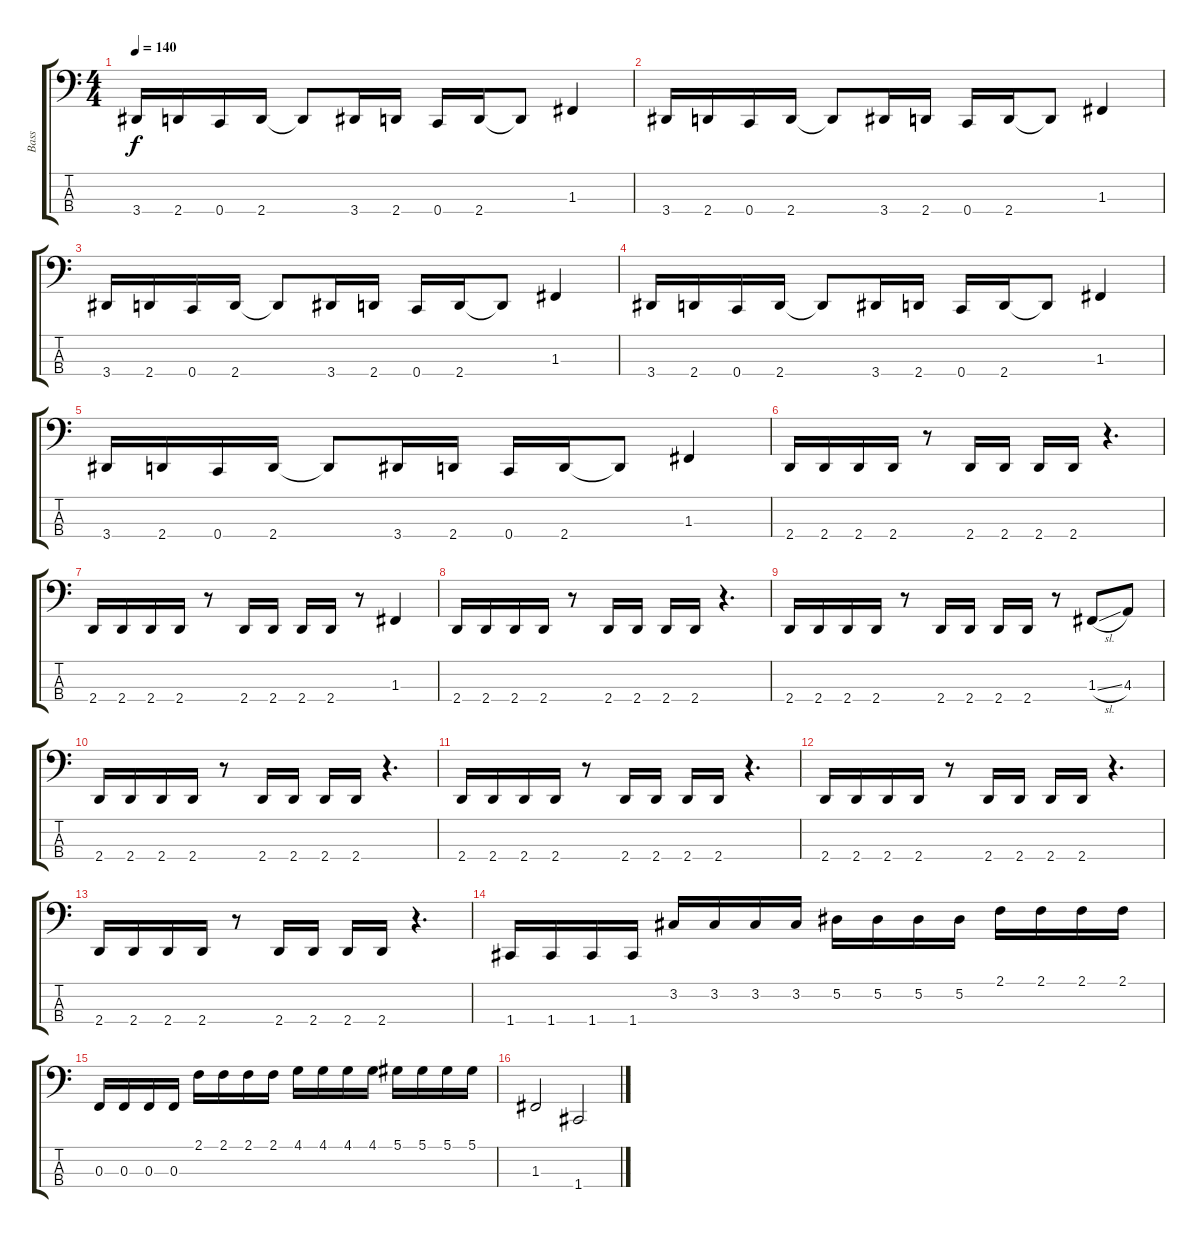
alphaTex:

\track ("Bass" "Bass") {instrument electricbasspick}
\staff {score tabs}
\tuning (Eb2 Bb1 F1 C1) {hide}
\ts (4 4)
\tempo 140
\clef f4
\ks c
3.4.16{dy f} 2.4.16 0.4.16 2.4.16 2.4{t}.8 3.4.16 2.4.16 0.4.16 2.4.16 2.4{t}.8 1.3.4 |
3.4.16 2.4.16 0.4.16 2.4.16 2.4{t}.8 3.4.16 2.4.16 0.4.16 2.4.16 2.4{t}.8 1.3.4 |
3.4.16 2.4.16 0.4.16 2.4.16 2.4{t}.8 3.4.16 2.4.16 0.4.16 2.4.16 2.4{t}.8 1.3.4 |
3.4.16 2.4.16 0.4.16 2.4.16 2.4{t}.8 3.4.16 2.4.16 0.4.16 2.4.16 2.4{t}.8 1.3.4 |
3.4.16 2.4.16 0.4.16 2.4.16 2.4{t}.8 3.4.16 2.4.16 0.4.16 2.4.16 2.4{t}.8 1.3.4 |
2.4.16 2.4.16 2.4.16 2.4.16 r.8 2.4.16 2.4.16 2.4.16 2.4.16 r.4{d} |
2.4.16 2.4.16 2.4.16 2.4.16 r.8 2.4.16 2.4.16 2.4.16 2.4.16 r.8 1.3.4 |
2.4.16 2.4.16 2.4.16 2.4.16 r.8 2.4.16 2.4.16 2.4.16 2.4.16 r.4{d} |
2.4.16 2.4.16 2.4.16 2.4.16 r.8 2.4.16 2.4.16 2.4.16 2.4.16 r.8 1.3{sl}.8 4.3.8 |
2.4.16 2.4.16 2.4.16 2.4.16 r.8 2.4.16 2.4.16 2.4.16 2.4.16 r.4{d} |
2.4.16 2.4.16 2.4.16 2.4.16 r.8 2.4.16 2.4.16 2.4.16 2.4.16 r.4{d} |
2.4.16 2.4.16 2.4.16 2.4.16 r.8 2.4.16 2.4.16 2.4.16 2.4.16 r.4{d} |
2.4.16 2.4.16 2.4.16 2.4.16 r.8 2.4.16 2.4.16 2.4.16 2.4.16 r.4{d} |
1.4.16 1.4.16 1.4.16 1.4.16 3.2.16 3.2.16 3.2.16 3.2.16 5.2.16 5.2.16 5.2.16 5.2.16 2.1.16 2.1.16 2.1.16 2.1.16 |
0.3.16 0.3.16 0.3.16 0.3.16 2.1.16 2.1.16 2.1.16 2.1.16 4.1.16 4.1.16 4.1.16 4.1.16 5.1.16 5.1.16 5.1.16 5.1.16 |
1.3.2 1.4.2
